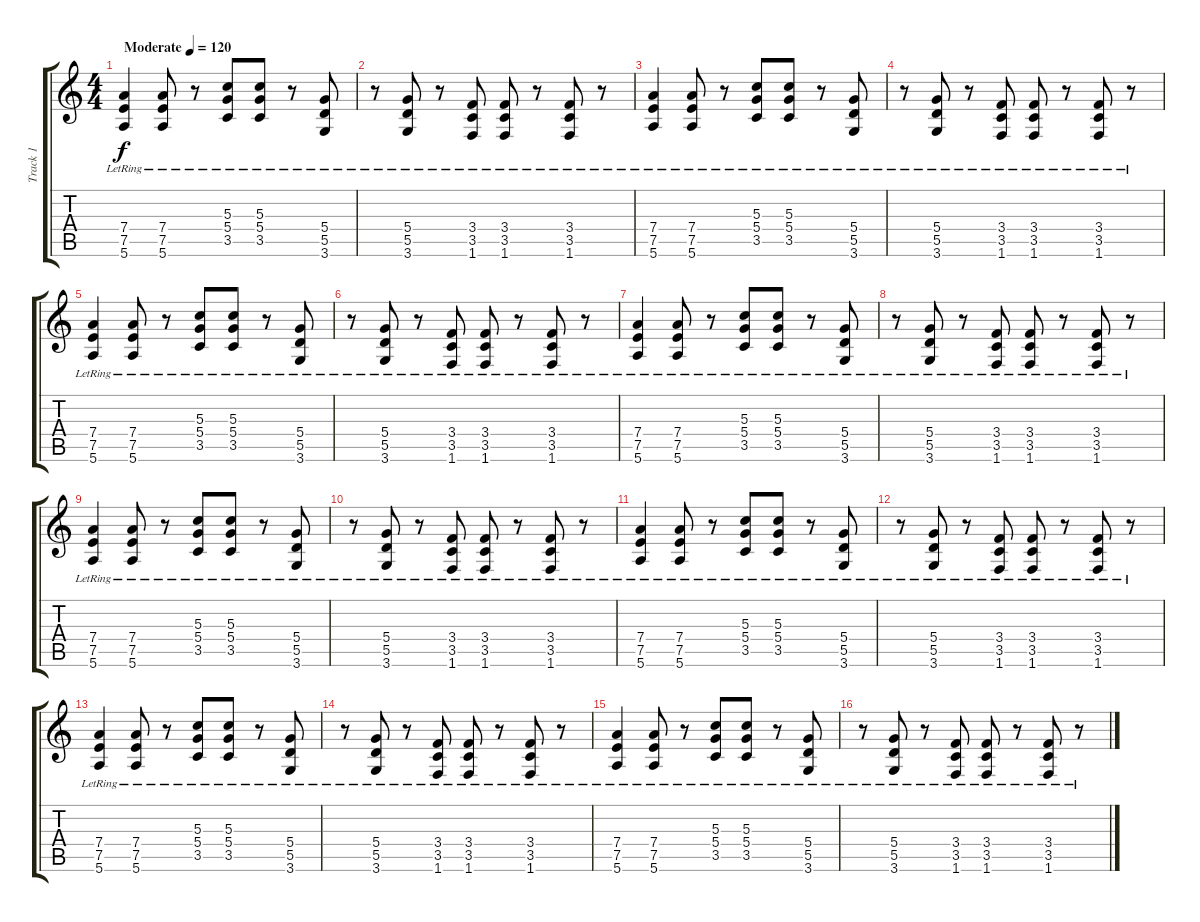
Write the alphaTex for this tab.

\track ("Track 1" "Track 1") {instrument overdrivenguitar}
\staff {score tabs}
\tuning (E4 B3 G3 D3 A2 E2) {hide}
\ts (4 4)
\tempo (120 "Moderate")
\clef g2
\ks c
(7.4{lr} 7.5{lr} 5.6{lr}).4{dy f instrument overdrivenguitar} (7.4{lr} 7.5{lr} 5.6{lr}).8 r.8 (5.3{lr} 5.4{lr} 3.5{lr}).8 (5.3{lr} 5.4{lr} 3.5{lr}).8 r.8 (5.4{lr} 5.5{lr} 3.6{lr}).8 |
r.8 (5.4{lr} 5.5{lr} 3.6{lr}).8 r.8 (3.4{lr} 3.5{lr} 1.6{lr}).8 (3.4{lr} 3.5{lr} 1.6{lr}).8 r.8 (3.4{lr} 3.5{lr} 1.6{lr}).8 r.8 |
(7.4{lr} 7.5{lr} 5.6{lr}).4 (7.4{lr} 7.5{lr} 5.6{lr}).8 r.8 (5.3{lr} 5.4{lr} 3.5{lr}).8 (5.3{lr} 5.4{lr} 3.5{lr}).8 r.8 (5.4{lr} 5.5{lr} 3.6{lr}).8 |
r.8 (5.4{lr} 5.5{lr} 3.6{lr}).8 r.8 (3.4{lr} 3.5{lr} 1.6{lr}).8 (3.4{lr} 3.5{lr} 1.6{lr}).8 r.8 (3.4{lr} 3.5{lr} 1.6{lr}).8 r.8 |
(7.4{lr} 7.5{lr} 5.6{lr}).4 (7.4{lr} 7.5{lr} 5.6{lr}).8 r.8 (5.3{lr} 5.4{lr} 3.5{lr}).8 (5.3{lr} 5.4{lr} 3.5{lr}).8 r.8 (5.4{lr} 5.5{lr} 3.6{lr}).8 |
r.8 (5.4{lr} 5.5{lr} 3.6{lr}).8 r.8 (3.4{lr} 3.5{lr} 1.6{lr}).8 (3.4{lr} 3.5{lr} 1.6{lr}).8 r.8 (3.4{lr} 3.5{lr} 1.6{lr}).8 r.8 |
(7.4{lr} 7.5{lr} 5.6{lr}).4 (7.4{lr} 7.5{lr} 5.6{lr}).8 r.8 (5.3{lr} 5.4{lr} 3.5{lr}).8 (5.3{lr} 5.4{lr} 3.5{lr}).8 r.8 (5.4{lr} 5.5{lr} 3.6{lr}).8 |
r.8 (5.4{lr} 5.5{lr} 3.6{lr}).8 r.8 (3.4{lr} 3.5{lr} 1.6{lr}).8 (3.4{lr} 3.5{lr} 1.6{lr}).8 r.8 (3.4{lr} 3.5{lr} 1.6{lr}).8 r.8 |
(7.4{lr} 7.5{lr} 5.6{lr}).4 (7.4{lr} 7.5{lr} 5.6{lr}).8 r.8 (5.3{lr} 5.4{lr} 3.5{lr}).8 (5.3{lr} 5.4{lr} 3.5{lr}).8 r.8 (5.4{lr} 5.5{lr} 3.6{lr}).8 |
r.8 (5.4{lr} 5.5{lr} 3.6{lr}).8 r.8 (3.4{lr} 3.5{lr} 1.6{lr}).8 (3.4{lr} 3.5{lr} 1.6{lr}).8 r.8 (3.4{lr} 3.5{lr} 1.6{lr}).8 r.8 |
(7.4{lr} 7.5{lr} 5.6{lr}).4 (7.4{lr} 7.5{lr} 5.6{lr}).8 r.8 (5.3{lr} 5.4{lr} 3.5{lr}).8 (5.3{lr} 5.4{lr} 3.5{lr}).8 r.8 (5.4{lr} 5.5{lr} 3.6{lr}).8 |
r.8 (5.4{lr} 5.5{lr} 3.6{lr}).8 r.8 (3.4{lr} 3.5{lr} 1.6{lr}).8 (3.4{lr} 3.5{lr} 1.6{lr}).8 r.8 (3.4{lr} 3.5{lr} 1.6{lr}).8 r.8 |
(7.4{lr} 7.5{lr} 5.6{lr}).4 (7.4{lr} 7.5{lr} 5.6{lr}).8 r.8 (5.3{lr} 5.4{lr} 3.5{lr}).8 (5.3{lr} 5.4{lr} 3.5{lr}).8 r.8 (5.4{lr} 5.5{lr} 3.6{lr}).8 |
r.8 (5.4{lr} 5.5{lr} 3.6{lr}).8 r.8 (3.4{lr} 3.5{lr} 1.6{lr}).8 (3.4{lr} 3.5{lr} 1.6{lr}).8 r.8 (3.4{lr} 3.5{lr} 1.6{lr}).8 r.8 |
(7.4{lr} 7.5{lr} 5.6{lr}).4 (7.4{lr} 7.5{lr} 5.6{lr}).8 r.8 (5.3{lr} 5.4{lr} 3.5{lr}).8 (5.3{lr} 5.4{lr} 3.5{lr}).8 r.8 (5.4{lr} 5.5{lr} 3.6{lr}).8 |
r.8 (5.4{lr} 5.5{lr} 3.6{lr}).8 r.8 (3.4{lr} 3.5{lr} 1.6{lr}).8 (3.4{lr} 3.5{lr} 1.6{lr}).8 r.8 (3.4{lr} 3.5{lr} 1.6{lr}).8 r.8
